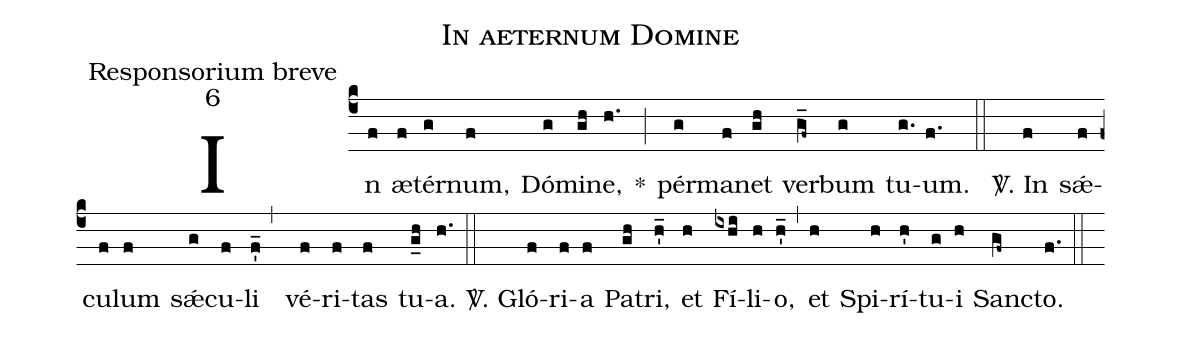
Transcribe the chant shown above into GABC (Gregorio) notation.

name:In aeternum Domine;
office-part:Responsorium breve;
mode:6;
%%
(c4)In(f) æ(f)tér(g)num,(f) Dó(g)mi(gh)ne,(h.) *(;) pér(g)ma(f)net(gh) ver(g_f~)bum(g) tu(g.)um. (f.) (::)
<sp>V/</sp>.  In(f) sǽ(f)cu(f)lum(f) sǽ(g)cu(f)li(f_',) vé(f)ri(f)tas(f) tu(g_h)a.(h.::)
<sp>V/</sp>.  Gló(f)ri(f)a(f) Pa(gh)tri,(h'_) et(h) Fí(ixhi)li(h)o,(h'_) (,)
et(h) Spi(h)rí(h')tu(g)i(h) Sanc(gf~)to.(f.) (::)
